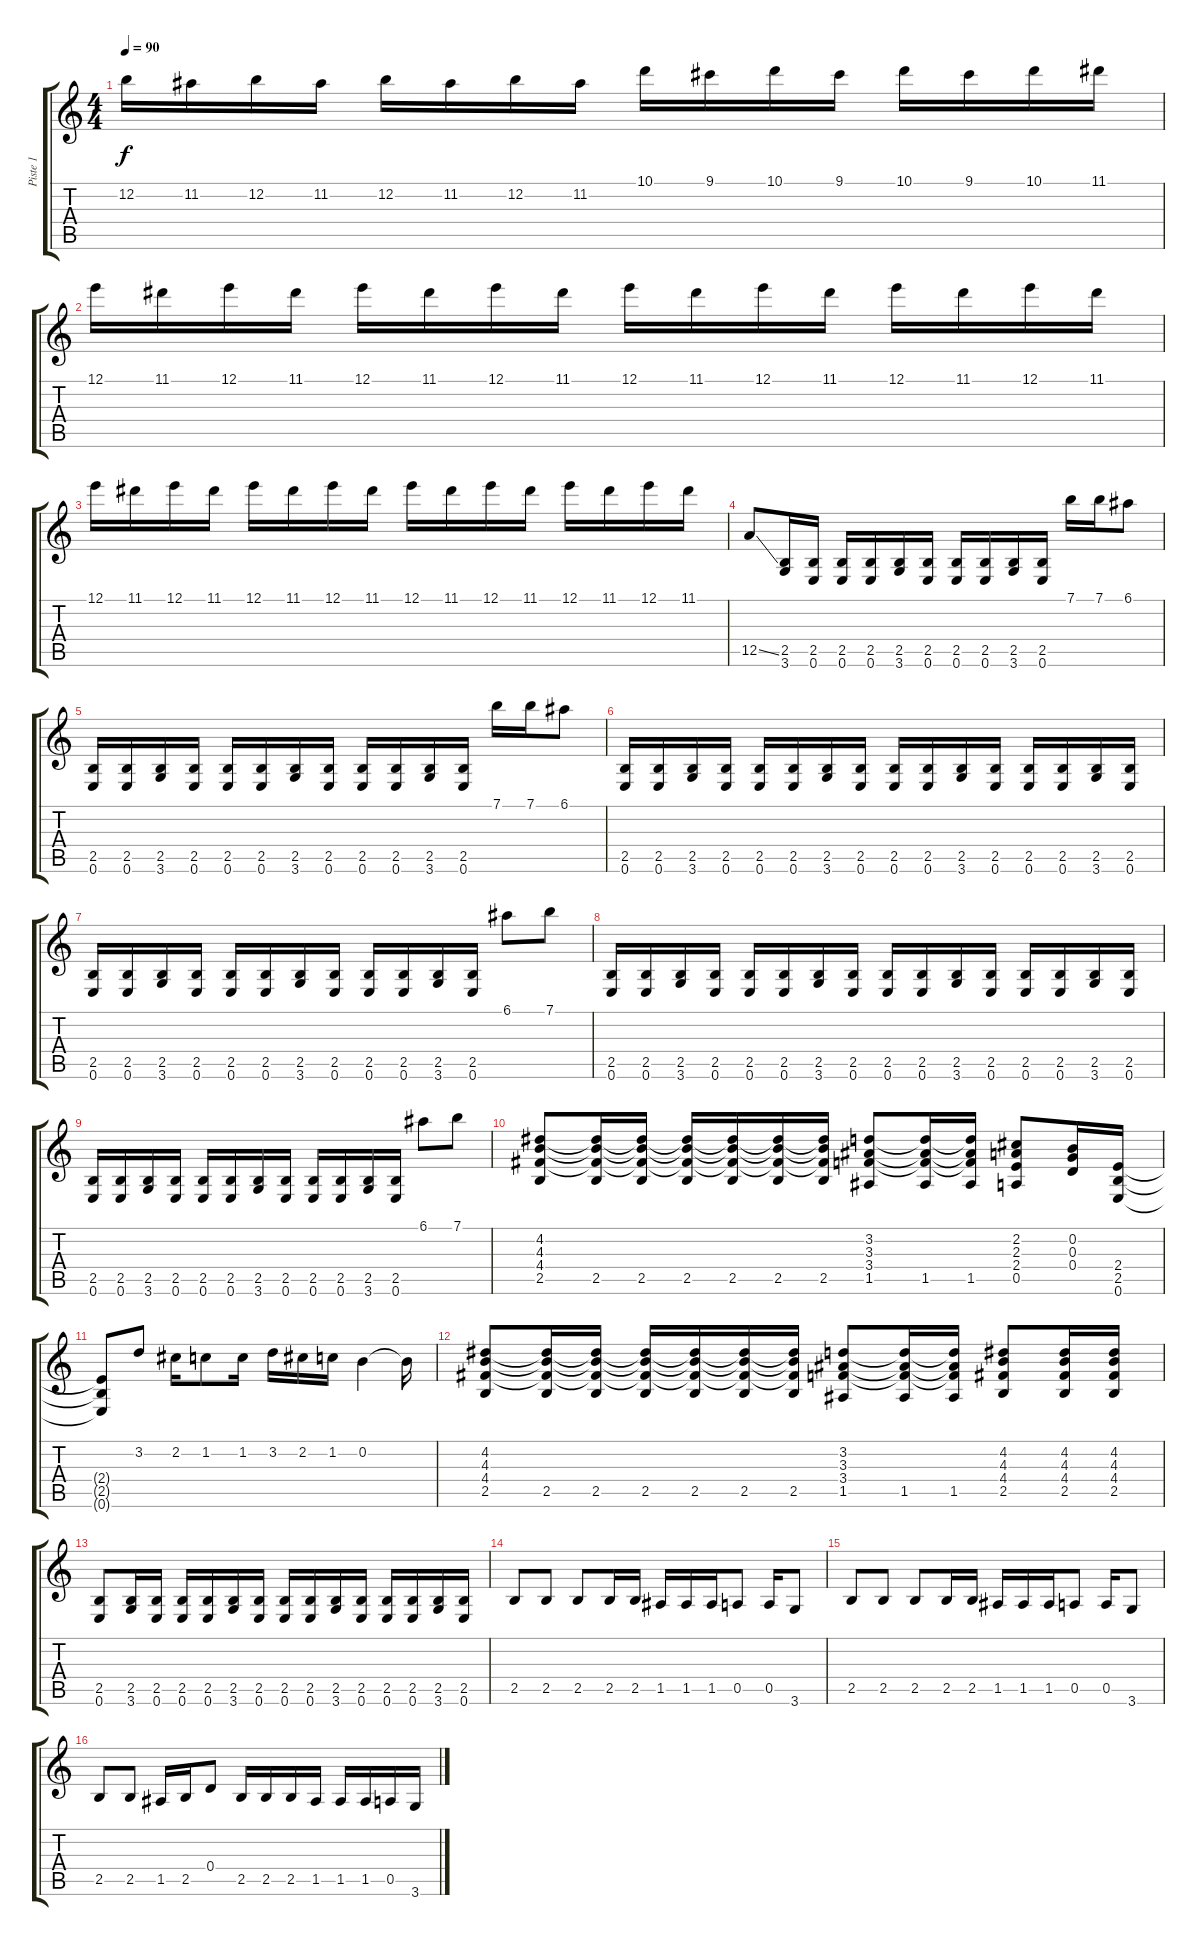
\track ("Piste 1" "Piste 1") {instrument distortionguitar}
\staff {score tabs}
\tuning (E4 B3 G3 D3 A2 E2) {hide}
\ts (4 4)
\tempo 90
\clef g2
\ks c
12.2.16{dy f} 11.2.16 12.2.16 11.2.16 12.2.16 11.2.16 12.2.16 11.2.16 10.1.16 9.1.16 10.1.16 9.1.16 10.1.16 9.1.16 10.1.16 11.1.16 |
12.1.16 11.1.16 12.1.16 11.1.16 12.1.16 11.1.16 12.1.16 11.1.16 12.1.16 11.1.16 12.1.16 11.1.16 12.1.16 11.1.16 12.1.16 11.1.16 |
12.1.16 11.1.16 12.1.16 11.1.16 12.1.16 11.1.16 12.1.16 11.1.16 12.1.16 11.1.16 12.1.16 11.1.16 12.1.16 11.1.16 12.1.16 11.1.16 |
12.5{ss}.8 (2.5 3.6).16 (2.5 0.6).16 (2.5 0.6).16 (2.5 0.6).16 (2.5 3.6).16 (2.5 0.6).16 (2.5 0.6).16 (2.5 0.6).16 (2.5 3.6).16 (2.5 0.6).16 7.1.16 7.1.16 6.1.8 |
(2.5 0.6).16 (2.5 0.6).16 (2.5 3.6).16 (2.5 0.6).16 (2.5 0.6).16 (2.5 0.6).16 (2.5 3.6).16 (2.5 0.6).16 (2.5 0.6).16 (2.5 0.6).16 (2.5 3.6).16 (2.5 0.6).16 7.1.16 7.1.16 6.1.8 |
(2.5 0.6).16 (2.5 0.6).16 (2.5 3.6).16 (2.5 0.6).16 (2.5 0.6).16 (2.5 0.6).16 (2.5 3.6).16 (2.5 0.6).16 (2.5 0.6).16 (2.5 0.6).16 (2.5 3.6).16 (2.5 0.6).16 (2.5 0.6).16 (2.5 0.6).16 (2.5 3.6).16 (2.5 0.6).16 |
(2.5 0.6).16 (2.5 0.6).16 (2.5 3.6).16 (2.5 0.6).16 (2.5 0.6).16 (2.5 0.6).16 (2.5 3.6).16 (2.5 0.6).16 (2.5 0.6).16 (2.5 0.6).16 (2.5 3.6).16 (2.5 0.6).16 6.1.8 7.1.8 |
(2.5 0.6).16 (2.5 0.6).16 (2.5 3.6).16 (2.5 0.6).16 (2.5 0.6).16 (2.5 0.6).16 (2.5 3.6).16 (2.5 0.6).16 (2.5 0.6).16 (2.5 0.6).16 (2.5 3.6).16 (2.5 0.6).16 (2.5 0.6).16 (2.5 0.6).16 (2.5 3.6).16 (2.5 0.6).16 |
(2.5 0.6).16 (2.5 0.6).16 (2.5 3.6).16 (2.5 0.6).16 (2.5 0.6).16 (2.5 0.6).16 (2.5 3.6).16 (2.5 0.6).16 (2.5 0.6).16 (2.5 0.6).16 (2.5 3.6).16 (2.5 0.6).16 6.1.8 7.1.8 |
(4.2 4.3 4.4 2.5).8 (4.2{t} 4.3{t} 4.4{t} 2.5).16 (4.2{t} 4.3{t} 4.4{t} 2.5).16 (4.2{t} 4.3{t} 4.4{t} 2.5).16 (4.2{t} 4.3{t} 4.4{t} 2.5).16 (4.2{t} 4.3{t} 4.4{t} 2.5).16 (4.2{t} 4.3{t} 4.4{t} 2.5).16 (3.2 3.3 3.4 1.5).8 (3.2{t} 3.3{t} 3.4{t} 1.5).16 (3.2{t} 3.3{t} 3.4{t} 1.5).16 (2.2 2.3 2.4 0.5).8 (0.2 0.3 0.4).16 (2.4 2.5 0.6).16 |
(2.4{t} 2.5{t} 0.6{t}).8 3.2.8 2.2.16 1.2.8 1.2.16 3.2.16 2.2.16 1.2.16 0.2.4 0.2{t}.16 |
(4.2 4.3 4.4 2.5).8 (4.2{t} 4.3{t} 4.4{t} 2.5).16 (4.2{t} 4.3{t} 4.4{t} 2.5).16 (4.2{t} 4.3{t} 4.4{t} 2.5).16 (4.2{t} 4.3{t} 4.4{t} 2.5).16 (4.2{t} 4.3{t} 4.4{t} 2.5).16 (4.2{t} 4.3{t} 4.4{t} 2.5).16 (3.2 3.3 3.4 1.5).8 (3.2{t} 3.3{t} 3.4{t} 1.5).16 (3.2{t} 3.3{t} 3.4{t} 1.5).16 (4.2 4.3 4.4 2.5).8 (4.2 4.3 4.4 2.5).16 (4.2 4.3 4.4 2.5).16 |
(2.5 0.6).8 (2.5 3.6).16 (2.5 0.6).16 (2.5 0.6).16 (2.5 0.6).16 (2.5 3.6).16 (2.5 0.6).16 (2.5 0.6).16 (2.5 0.6).16 (2.5 3.6).16 (2.5 0.6).16 (2.5 0.6).16 (2.5 0.6).16 (2.5 3.6).16 (2.5 0.6).16 |
2.5.8 2.5.8 2.5.8 2.5.16 2.5.16 1.5.16 1.5.16 1.5.16 0.5.8 0.5.16 3.6.8 |
2.5.8 2.5.8 2.5.8 2.5.16 2.5.16 1.5.16 1.5.16 1.5.16 0.5.8 0.5.16 3.6.8 |
2.5.8 2.5.8 1.5.16 2.5.16 0.4.8 2.5.16 2.5.16 2.5.16 1.5.16 1.5.16 1.5.16 0.5.16 3.6.16
